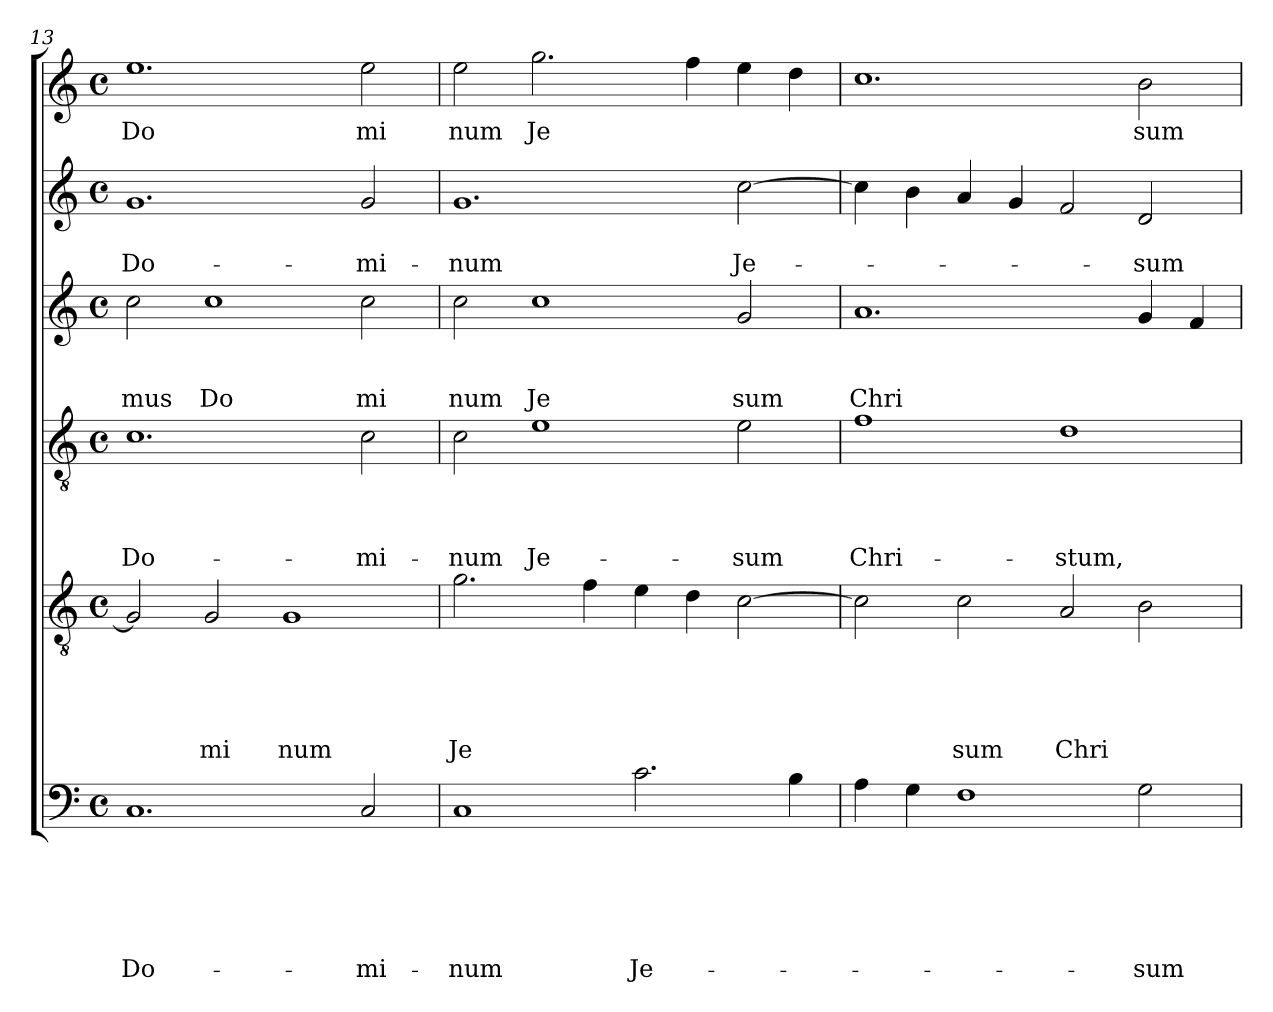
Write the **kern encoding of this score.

**kern	**text	**text	**text	**text	**text	**text	**kern	**text	**text	**text	**text	**text	**kern	**text	**text	**text	**text	**kern	**text	**text	**text	**kern	**text	**text	**kern	**text
*part6	*part6	*part6	*part6	*part6	*part6	*part6	*part5	*part5	*part5	*part5	*part5	*part5	*part4	*part4	*part4	*part4	*part4	*part3	*part3	*part3	*part3	*part2	*part2	*part2	*part1	*part1
*staff6	*staff6	*staff6	*staff6	*staff6	*staff6	*staff6	*staff5	*staff5	*staff5	*staff5	*staff5	*staff5	*staff4	*staff4	*staff4	*staff4	*staff4	*staff3	*staff3	*staff3	*staff3	*staff2	*staff2	*staff2	*staff1	*staff1
*clefF4	*	*	*	*	*	*	*clefGv2	*	*	*	*	*	*clefGv2	*	*	*	*	*clefG2	*	*	*	*clefG2	*	*	*clefG2	*
*k[]	*	*	*	*	*	*	*k[]	*	*	*	*	*	*k[]	*	*	*	*	*k[]	*	*	*	*k[]	*	*	*k[]	*
*C:	*	*	*	*	*	*	*C:	*	*	*	*	*	*C:	*	*	*	*	*C:	*	*	*	*C:	*	*	*C:	*
*M4/4	*	*	*	*	*	*	*M4/4	*	*	*	*	*	*M4/4	*	*	*	*	*M4/4	*	*	*	*M4/4	*	*	*M4/4	*
*met(c)	*	*	*	*	*	*	*met(c)	*	*	*	*	*	*met(c)	*	*	*	*	*met(c)	*	*	*	*met(c)	*	*	*met(c)	*
=13	=13	=13	=13	=13	=13	=13	=13	=13	=13	=13	=13	=13	=13	=13	=13	=13	=13	=13	=13	=13	=13	=13	=13	=13	=13	=13
!	!	!	!	!	!	!LO:LY:b	!	!	!	!	!	!	!	!	!	!	!LO:LY:b	!	!	!	!LO:LY:b	!	!	!LO:LY:b	!	!LO:LY:b
1.C	.	.	.	.	.	Do-	2G/]	.	.	.	.	.	1.c	.	.	.	Do-	2cc\	.	.	-mus	1.g	.	Do-	1.ee	Do
!	!	!	!	!	!	!	!	!	!	!	!	!LO:LY:b	!	!	!	!	!	!	!	!	!LO:LY:b	!	!	!	!	!
.	.	.	.	.	.	.	2G/	.	.	.	.	mi	.	.	.	.	.	1cc	.	.	Do	.	.	.	.	.
!	!	!	!	!	!	!	!	!	!	!	!	!LO:LY:b	!	!	!	!	!	!	!	!	!	!	!	!	!	!
.	.	.	.	.	.	.	1G	.	.	.	.	num	.	.	.	.	.	.	.	.	.	.	.	.	.	.
!	!	!	!	!	!	!LO:LY:b	!	!	!	!	!	!	!	!	!	!	!LO:LY:b	!	!	!	!LO:LY:b	!	!	!LO:LY:b	!	!LO:LY:b
2C/	.	.	.	.	.	-mi-	.	.	.	.	.	.	2c\	.	.	.	-mi-	2cc\	.	.	mi	2g/	.	-mi-	2ee\	mi
=14	=14	=14	=14	=14	=14	=14	=14	=14	=14	=14	=14	=14	=14	=14	=14	=14	=14	=14	=14	=14	=14	=14	=14	=14	=14	=14
!	!	!	!	!	!	!LO:LY:b	!	!	!	!	!	!LO:LY:b	!	!	!	!	!LO:LY:b	!	!	!	!LO:LY:b	!	!	!LO:LY:b	!	!LO:LY:b
1C	.	.	.	.	.	-num	2.g\	.	.	.	.	Je	2c\	.	.	.	-num	2cc\	.	.	num	1.g	.	-num	2ee\	num
!	!	!	!	!	!	!	!	!	!	!	!	!	!	!	!	!	!LO:LY:b	!	!	!	!LO:LY:b	!	!	!	!	!LO:LY:b
.	.	.	.	.	.	.	.	.	.	.	.	.	1e	.	.	.	Je-	1cc	.	.	Je	.	.	.	2.gg\	Je
.	.	.	.	.	.	.	4f\	.	.	.	.	.	.	.	.	.	.	.	.	.	.	.	.	.	.	.
!	!	!	!	!	!	!LO:LY:b	!	!	!	!	!	!	!	!	!	!	!	!	!	!	!	!	!	!	!	!
2.c\	.	.	.	.	.	Je-	4e\	.	.	.	.	.	.	.	.	.	.	.	.	.	.	.	.	.	.	.
.	.	.	.	.	.	.	4d\	.	.	.	.	.	.	.	.	.	.	.	.	.	.	.	.	.	4ff\	.
!	!	!	!	!	!	!	!	!	!	!	!	!	!	!	!	!	!LO:LY:b	!	!	!	!LO:LY:b	!	!	!LO:LY:b	!	!
.	.	.	.	.	.	.	[>2c\	.	.	.	.	.	2e\	.	.	.	-sum	2g/	.	.	sum	[>2cc\	.	Je-	4ee\	.
4B\	.	.	.	.	.	.	.	.	.	.	.	.	.	.	.	.	.	.	.	.	.	.	.	.	4dd\	.
=15	=15	=15	=15	=15	=15	=15	=15	=15	=15	=15	=15	=15	=15	=15	=15	=15	=15	=15	=15	=15	=15	=15	=15	=15	=15	=15
!	!	!	!	!	!	!	!	!	!	!	!	!	!	!	!	!	!LO:LY:b	!	!	!	!LO:LY:b	!	!	!	!	!
4A\	.	.	.	.	.	.	2c\]	.	.	.	.	.	1f	.	.	.	Chri-	1.a	.	.	Chri	4cc\]	.	.	1.cc	.
4G\	.	.	.	.	.	.	.	.	.	.	.	.	.	.	.	.	.	.	.	.	.	4b\	.	.	.	.
!	!	!	!	!	!	!	!	!	!	!	!	!LO:LY:b	!	!	!	!	!	!	!	!	!	!	!	!	!	!
1F	.	.	.	.	.	.	2c\	.	.	.	.	sum	.	.	.	.	.	.	.	.	.	4a/	.	.	.	.
.	.	.	.	.	.	.	.	.	.	.	.	.	.	.	.	.	.	.	.	.	.	4g/	.	.	.	.
!	!	!	!	!	!	!	!	!	!	!	!	!LO:LY:b	!	!	!	!	!LO:LY:b	!	!	!	!	!	!	!	!	!
.	.	.	.	.	.	.	2A/	.	.	.	.	Chri	1d	.	.	.	-stum,	.	.	.	.	2f/	.	.	.	.
!	!	!	!	!	!	!LO:LY:b	!	!	!	!	!	!	!	!	!	!	!	!	!	!	!	!	!	!LO:LY:b	!	!LO:LY:b
2G\	.	.	.	.	.	-sum	2B\	.	.	.	.	.	.	.	.	.	.	4g/	.	.	.	2d/	.	-sum	2b\	sum
.	.	.	.	.	.	.	.	.	.	.	.	.	.	.	.	.	.	4f/	.	.	.	.	.	.	.	.
=	=	=	=	=	=	=	=	=	=	=	=	=	=	=	=	=	=	=	=	=	=	=	=	=	=	=
*-	*-	*-	*-	*-	*-	*-	*-	*-	*-	*-	*-	*-	*-	*-	*-	*-	*-	*-	*-	*-	*-	*-	*-	*-	*-	*-
